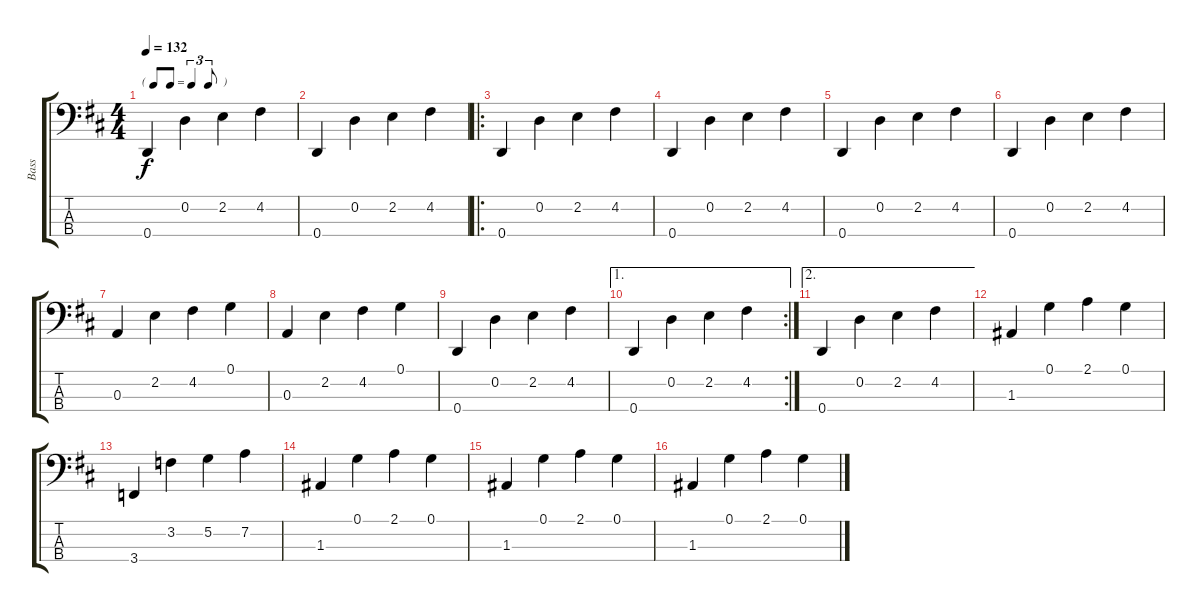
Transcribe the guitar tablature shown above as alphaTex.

\track ("Bass" "Bass") {instrument electricbassfinger}
\staff {score tabs}
\tuning (G2 D2 A1 D1) {hide}
\ts (4 4)
\tf triplet8th
\tempo 132
\clef f4
\ks d
0.4.4{dy f instrument electricbassfinger} 0.2.4 2.2.4 4.2.4 |
0.4.4 0.2.4 2.2.4 4.2.4 |
\ro
0.4.4 0.2.4 2.2.4 4.2.4 |
0.4.4 0.2.4 2.2.4 4.2.4 |
0.4.4 0.2.4 2.2.4 4.2.4 |
0.4.4 0.2.4 2.2.4 4.2.4 |
0.3.4 2.2.4 4.2.4 0.1.4 |
0.3.4 2.2.4 4.2.4 0.1.4 |
0.4.4 0.2.4 2.2.4 4.2.4 |
\ae 1
\rc 2
0.4.4 0.2.4 2.2.4 4.2.4 |
\ae 2
0.4.4 0.2.4 2.2.4 4.2.4 |
1.3.4 0.1.4 2.1.4 0.1.4 |
3.4.4 3.2.4 5.2.4 7.2.4 |
1.3.4 0.1.4 2.1.4 0.1.4 |
1.3.4 0.1.4 2.1.4 0.1.4 |
1.3.4 0.1.4 2.1.4 0.1.4
